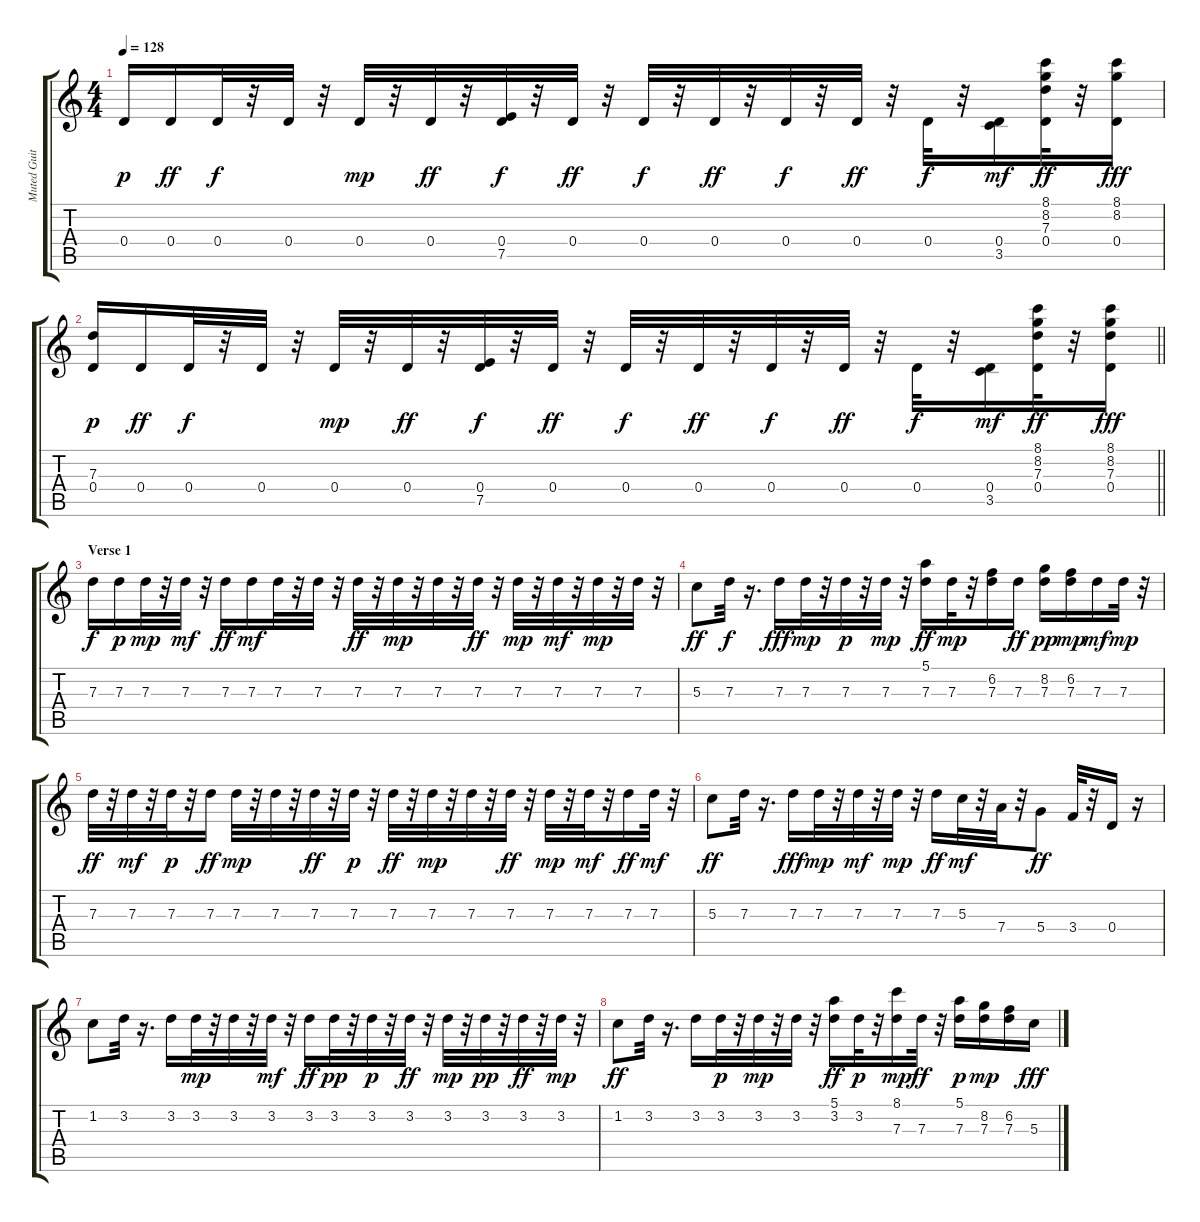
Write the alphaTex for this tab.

\track ("Muted Guitar" "Muted Guit") {instrument electricguitarmuted}
\staff {score tabs}
\tuning (E4 B3 G3 D3 A2 E2) {hide}
\ts (4 4)
\tempo 128
\clef g2
\ks c
0.4.16{dy p} 0.4.16{dy ff} 0.4.32{dy f} r.32 0.4.32 r.32 0.4.32{dy mp} r.32 0.4.32{dy ff} r.32 (0.4 7.5).32{dy f} r.32 0.4.32{dy ff} r.32 0.4.32{dy f} r.32 0.4.32{dy ff} r.32 0.4.32{dy f} r.32 0.4.32{dy ff} r.32 0.4.32{dy f} r.32 (0.4 3.5).16{dy mf} (8.1 8.2 7.3 0.4).32{dy ff} r.32 (8.1 8.2 0.4).16{dy fff} |
\barLineRight lightlight
(7.3 0.4).16{dy p} 0.4.16{dy ff} 0.4.32{dy f} r.32 0.4.32 r.32 0.4.32{dy mp} r.32 0.4.32{dy ff} r.32 (0.4 7.5).32{dy f} r.32 0.4.32{dy ff} r.32 0.4.32{dy f} r.32 0.4.32{dy ff} r.32 0.4.32{dy f} r.32 0.4.32{dy ff} r.32 0.4.32{dy f} r.32 (0.4 3.5).16{dy mf} (8.1 8.2 7.3 0.4).32{dy ff} r.32 (8.1 8.2 7.3 0.4).16{dy fff} |
\section ("" "Verse 1")
7.3.16{dy f} 7.3.16{dy p} 7.3.32{dy mp} r.32 7.3.32{dy mf} r.32 7.3.16{dy ff} 7.3.16{dy mf} 7.3.32 r.32 7.3.32 r.32 7.3.32{dy ff} r.32 7.3.32{dy mp} r.32 7.3.32 r.32 7.3.32{dy ff} r.32 7.3.32{dy mp} r.32 7.3.32{dy mf} r.32 7.3.32{dy mp} r.32 7.3.32 r.32 |
5.3.8{dy ff} 7.3.32{dy f} r.16{d} 7.3.16{dy fff} 7.3.32{dy mp} r.32 7.3.32{dy p} r.32 7.3.32{dy mp} r.32 (5.1 7.3).16{dy ff} 7.3.32{dy mp} r.32 (6.2 7.3).16 7.3.16{dy ff} (8.2 7.3).16{dy pp} (6.2 7.3).16{dy mp} 7.3.16{dy mf} 7.3.32{dy mp} r.32 |
7.3.32{dy ff} r.32 7.3.32{dy mf} r.32 7.3.32{dy p} r.32 7.3.16{dy ff} 7.3.32{dy mp} r.32 7.3.32 r.32 7.3.32{dy ff} r.32 7.3.32{dy p} r.32 7.3.32{dy ff} r.32 7.3.32{dy mp} r.32 7.3.32 r.32 7.3.32{dy ff} r.32 7.3.32{dy mp} r.32 7.3.32{dy mf} r.32 7.3.16{dy ff} 7.3.32{dy mf} r.32 |
5.3.8{dy ff} 7.3.32 r.16{d} 7.3.16{dy fff} 7.3.32{dy mp} r.32 7.3.32{dy mf} r.32 7.3.32{dy mp} r.32 7.3.16{dy ff} 5.3.32{dy mf} r.32 7.4.32 r.32 5.4.8{dy ff} 3.4.32 r.32 0.4.16 r.16 |
1.2.8 3.2.32 r.16{d} 3.2.16 3.2.32{dy mp} r.32 3.2.32 r.32 3.2.32{dy mf} r.32 3.2.16{dy ff} 3.2.32{dy pp} r.32 3.2.32{dy p} r.32 3.2.32{dy ff} r.32 3.2.32{dy mp} r.32 3.2.32{dy pp} r.32 3.2.32{dy ff} r.32 3.2.32{dy mp} r.32 |
1.2.8{dy ff} 3.2.32 r.16{d} 3.2.16 3.2.32{dy p} r.32 3.2.32{dy mp} r.32 3.2.32 r.32 (5.1 3.2).16{dy ff} 3.2.32{dy p} r.32 (8.1 7.3).16{dy mp} 7.3.32{dy ff} r.32 (5.1 7.3).16{dy p} (8.2 7.3).16{dy mp} (6.2 7.3).16 5.3.16{dy fff}
